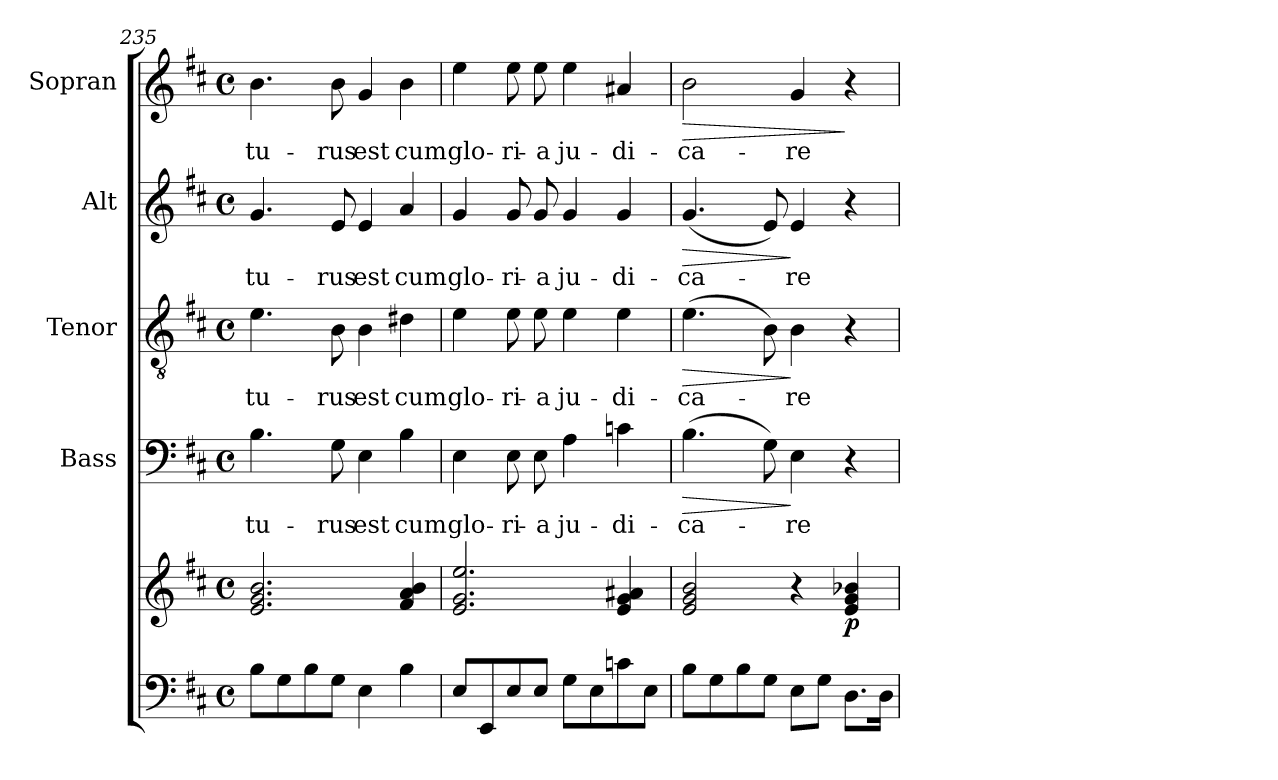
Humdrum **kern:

**kern	**kern	**dynam	**kern	**text	**dynam	**kern	**text	**dynam	**kern	**text	**dynam	**kern	**text	**dynam
*part5	*part5	*part5	*part4	*part4	*part4	*part3	*part3	*part3	*part2	*part2	*part2	*part1	*part1	*part1
*staff6	*staff5	*staff5/6	*staff4	*staff4	*staff4	*staff3	*staff3	*staff3	*staff2	*staff2	*staff2	*staff1	*staff1	*staff1
*	*	*	*I"Bass	*	*	*I"Tenor	*	*	*I"Alt	*	*	*I"Sopran	*	*
*	*	*	*I'B.	*	*	*I'T.	*	*	*I'A.	*	*	*I'S.	*	*
*clefF4	*clefG2	*	*clefF4	*	*	*clefGv2	*	*	*clefG2	*	*	*clefG2	*	*
*k[f#c#]	*k[f#c#]	*	*k[f#c#]	*	*	*k[f#c#]	*	*	*k[f#c#]	*	*	*k[f#c#]	*	*
*D:	*D:	*	*D:	*	*	*D:	*	*	*D:	*	*	*D:	*	*
*M4/4	*M4/4	*	*M4/4	*	*	*M4/4	*	*	*M4/4	*	*	*M4/4	*	*
*met(c)	*met(c)	*	*met(c)	*	*	*met(c)	*	*	*met(c)	*	*	*met(c)	*	*
=235	=235	=235	=235	=235	=235	=235	=235	=235	=235	=235	=235	=235	=235	=235
!	!	!	!	!LO:LY:b	!	!	!LO:LY:b	!	!	!LO:LY:b	!	!	!LO:LY:b	!
8B\L	2.e/ 2.g/ 2.b/	.	4.B\	-tu-	.	4.e\	-tu-	.	4.g/	-tu-	.	4.b\	-tu-	.
8G\	.	.	.	.	.	.	.	.	.	.	.	.	.	.
8B\	.	.	.	.	.	.	.	.	.	.	.	.	.	.
!	!	!	!	!LO:LY:b	!	!	!LO:LY:b	!	!	!LO:LY:b	!	!	!LO:LY:b	!
8G\J	.	.	8G\	-rus	.	8B\	-rus	.	8e/	-rus	.	8b\	-rus	.
!	!	!	!	!LO:LY:b	!	!	!LO:LY:b	!	!	!LO:LY:b	!	!	!LO:LY:b	!
4E\	.	.	4E\	est	.	4B\	est	.	4e/	est	.	4g/	est	.
!	!	!	!	!LO:LY:b	!	!	!LO:LY:b	!	!	!LO:LY:b	!	!	!LO:LY:b	!
4B\	4f#/ 4a/ 4b/	.	4B\	cum	.	4d#X\	cum	.	4a/	cum	.	4b\	cum	.
=236	=236	=236	=236	=236	=236	=236	=236	=236	=236	=236	=236	=236	=236	=236
!	!	!	!	!LO:LY:b	!	!	!LO:LY:b	!	!	!LO:LY:b	!	!	!LO:LY:b	!
8E/L	2.e/ 2.g/ 2.ee/	.	4E\	glo-	.	4e\	glo-	.	4g/	glo-	.	4ee\	glo-	.
8EE/	.	.	.	.	.	.	.	.	.	.	.	.	.	.
!	!	!	!	!LO:LY:b	!	!	!LO:LY:b	!	!	!LO:LY:b	!	!	!LO:LY:b	!
8E/	.	.	8E\	-ri-	.	8e\	-ri-	.	8g/	-ri-	.	8ee\	-ri-	.
!	!	!	!	!LO:LY:b	!	!	!LO:LY:b	!	!	!LO:LY:b	!	!	!LO:LY:b	!
8E/J	.	.	8E\	-a	.	8e\	-a	.	8g/	-a	.	8ee\	-a	.
!	!	!	!	!LO:LY:b	!	!	!LO:LY:b	!	!	!LO:LY:b	!	!	!LO:LY:b	!
8G\L	.	.	4A\	ju-	.	4e\	ju-	.	4g/	ju-	.	4ee\	ju-	.
8E\	.	.	.	.	.	.	.	.	.	.	.	.	.	.
!	!	!	!	!LO:LY:b	!	!	!LO:LY:b	!	!	!LO:LY:b	!	!	!LO:LY:b	!
8cn\	4e/ 4g/ 4a#X/	.	4cn\	-di-	.	4e\	-di-	.	4g/	-di-	.	4a#X/	-di-	.
8E\J	.	.	.	.	.	.	.	.	.	.	.	.	.	.
=237	=237	=237	=237	=237	=237	=237	=237	=237	=237	=237	=237	=237	=237	=237
!	!	!	!	!LO:LY:b	!LO:HP:b	!	!LO:LY:b	!LO:HP:b	!	!LO:LY:b	!LO:HP:b	!	!LO:LY:b	!LO:HP:b
8B\L	2e/ 2g/ 2b/	.	(>4.B\	-ca-	>	(>4.e\	-ca-	>	(<4.g/	-ca-	>	2b\	-ca-	>
8G\	.	.	.	.	.	.	.	.	.	.	.	.	.	.
8B\	.	.	.	.	.	.	.	.	.	.	.	.	.	.
8G\J	.	.	8G\)	.	.	8B\)	.	.	8e/)	.	.	.	.	.
!	!	!	!	!LO:LY:b	!	!	!LO:LY:b	!	!	!LO:LY:b	!	!	!LO:LY:b	!
8E\L	4r	.	4E\	-re	]	4B\	-re	]	4e/	-re	]	4g/	-re	.
8G\J	.	.	.	.	.	.	.	.	.	.	.	.	.	.
!	!	!LO:DY:b	!	!	!	!	!	!	!	!	!	!	!	!
8.D\L	4e/ 4g/ 4b-X/	p	4r	.	.	4r	.	.	4r	.	.	4r	.	]
16D\Jk	.	.	.	.	.	.	.	.	.	.	.	.	.	.
=	=	=	=	=	=	=	=	=	=	=	=	=	=	=
*-	*-	*-	*-	*-	*-	*-	*-	*-	*-	*-	*-	*-	*-	*-
